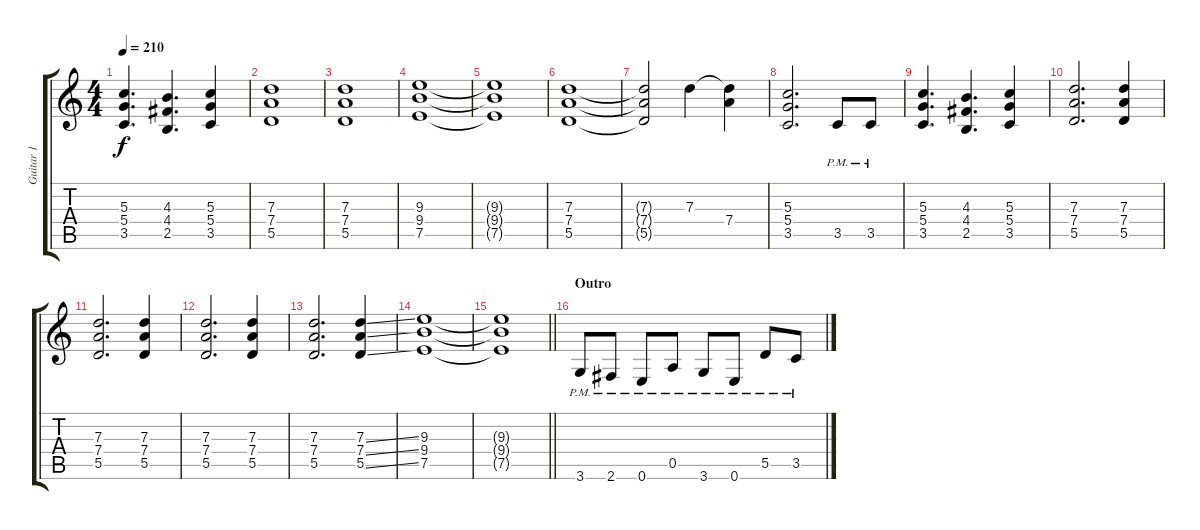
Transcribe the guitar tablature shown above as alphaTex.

\track ("Guitar 1" "Guitar 1") {instrument distortionguitar}
\staff {score tabs}
\tuning (E4 B3 G3 D3 A2 E2) {hide}
\ts (4 4)
\tempo 210
\clef g2
\ks c
(5.3 5.4 3.5).4{d dy f} (4.3 4.4 2.5).4{d} (5.3 5.4 3.5).4 |
(7.3 7.4 5.5).1 |
(7.3 7.4 5.5).1 |
(9.3 9.4 7.5).1 |
(9.3{t} 9.4{t} 7.5{t}).1 |
(7.3 7.4 5.5).1 |
(7.3{t} 7.4{t} 5.5{t}).2 7.3.4 (7.3{t} 7.4).4 |
(5.3 5.4 3.5).2{d} 3.5{pm}.8 3.5{pm}.8 |
(5.3 5.4 3.5).4{d} (4.3 4.4 2.5).4{d} (5.3 5.4 3.5).4 |
(7.3 7.4 5.5).2{d} (7.3 7.4 5.5).4 |
(7.3 7.4 5.5).2{d} (7.3 7.4 5.5).4 |
(7.3 7.4 5.5).2{d} (7.3 7.4 5.5).4 |
(7.3 7.4 5.5).2{d} (7.3{ss} 7.4{ss} 5.5{ss}).4 |
(9.3 9.4 7.5).1 |
\barLineRight lightlight
(9.3{t} 9.4{t} 7.5{t}).1 |
\section ("" "Outro")
3.6{pm}.8 2.6{pm}.8 0.6{pm}.8 0.5{pm}.8 3.6{pm}.8 0.6{pm}.8 5.5{pm}.8 3.5{pm}.8
